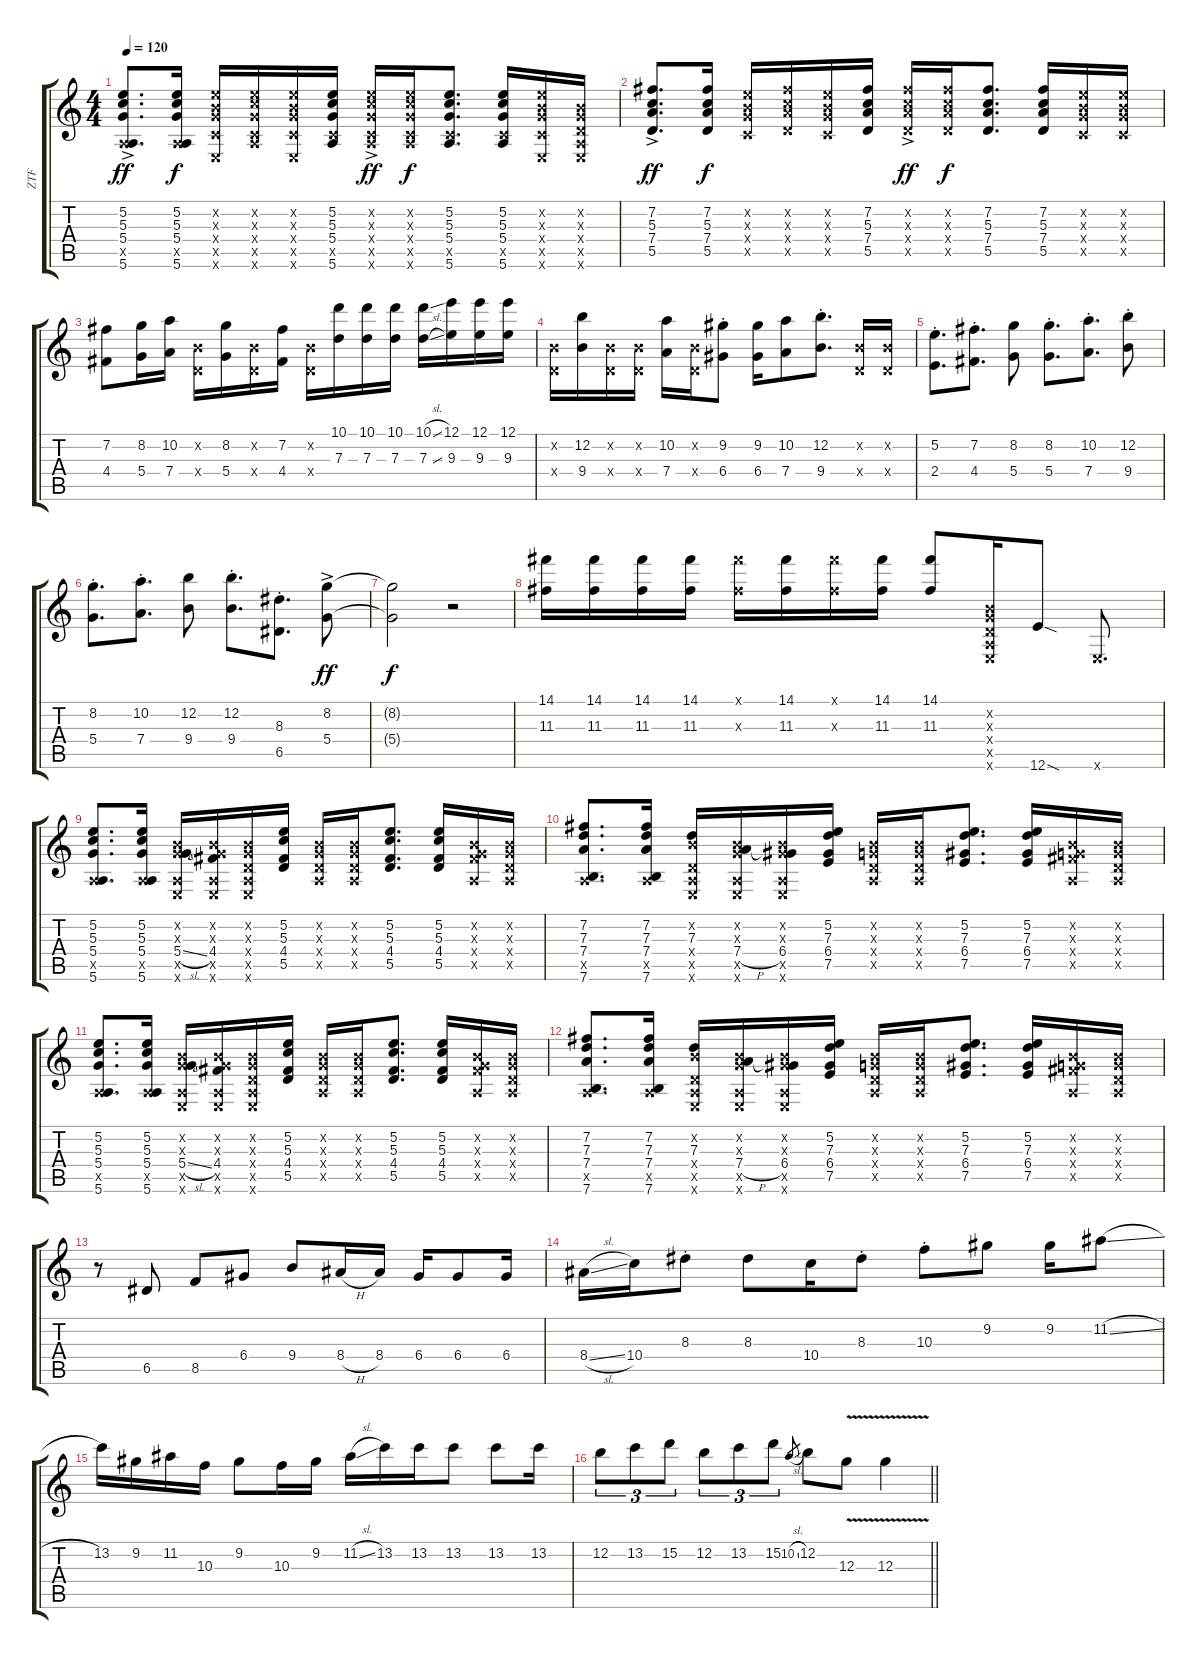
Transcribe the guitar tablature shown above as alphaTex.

\track ("ZTF" "ZTF") {instrument acousticguitarsteel}
\staff {score tabs}
\tuning (E4 B3 G3 D3 A2 E2) {hide}
\ts (4 4)
\tempo 120
\clef g2
\ks c
(5.2{ac} 5.3{ac} 5.4{ac} 0.5{ac x} 5.6{ac}).8{d dy ff volume 10} (5.2 5.3 5.4 0.5{x} 5.6).16{dy f} (5.2{x} 4.3{x} 5.4{x} 3.5{x} 0.6{x}).16 (5.2{x} 5.3{x} 5.4{x} 3.5{x} 5.6{x}).16 (5.2{x} 4.3{x} 5.4{x} 3.5{x} 0.6{x}).16 (5.2 5.3 5.4 3.5{x} 5.6).16 (5.2{ac x} 5.3{ac x} 5.4{ac x} 3.5{ac x} 5.6{ac x}).16{dy ff} (5.2{x} 5.3{x} 5.4{x} 3.5{x} 5.6{x}).16{dy f} (5.2 5.3 5.4 3.5{x} 5.6).8{d} (5.2 5.3 5.4 3.5{x} 5.6).16 (5.2{x} 4.3{x} 5.4{x} 3.5{x} 0.6{x}).16 (0.2{x} 0.3{x} 0.4{x} 0.5{x} 0.6{x}).16 |
(7.2{ac} 5.3{ac} 7.4{ac} 5.5{ac}).8{d dy ff} (7.2 5.3 7.4 5.5).16{dy f} (5.2{x} 4.3{x} 5.4{x} 3.5{x}).16 (7.2{x} 5.3{x} 7.4{x} 5.5{x}).16 (5.2{x} 4.3{x} 5.4{x} 3.5{x}).16 (7.2 5.3 7.4 5.5).16 (7.2{ac x} 5.3{ac x} 7.4{ac x} 5.5{ac x}).16{dy ff} (7.2{x} 5.3{x} 7.4{x} 5.5{x}).16{dy f} (7.2 5.3 7.4 5.5).8{d} (7.2 5.3 7.4 5.5).16 (5.2{x} 4.3{x} 5.4{x} 3.5{x}).16 (5.2{x} 4.3{x} 5.4{x} 3.5{x}).16 |
(7.2 4.4).8{volume 12} (8.2 5.4).16 (10.2 7.4).16 (0.2{x} 0.4{x}).16 (8.2 5.4).16 (0.2{x} 0.4{x}).16 (7.2 4.4).16 (0.2{x} 0.4{x}).16 (10.1 7.3).16 (10.1 7.3).16 (10.1 7.3).16 (10.1{sl} 7.3{sl}).16 (12.1 9.3).16 (12.1 9.3).16 (12.1 9.3).16 |
(0.2{x} 0.4{x}).16 (12.2 9.4).16 (0.2{x} 0.4{x}).16 (0.2{x} 0.4{x}).16 (10.2 7.4).16 (0.2{x} 0.4{x}).16 (9.2{st} 6.4{st}).8 (9.2 6.4).16 (10.2 7.4).8 (12.2{st} 9.4{st}).8{d} (0.2{x} 0.4{x}).16 (0.2{x} 0.4{x}).16 |
(5.2{st} 2.4{st}).8{d} (7.2{st} 4.4{st}).8{d} (8.2 5.4).8 (8.2{st} 5.4{st}).8{d} (10.2{st} 7.4{st}).8{d} (12.2{st} 9.4{st}).8 |
(8.2{st} 5.4{st}).8{d} (10.2{st} 7.4{st}).8{d} (12.2 9.4).8 (12.2{st} 9.4{st}).8{d} (8.3{st} 6.5{st}).8{d} (8.2{ac} 5.4).8{dy ff} |
(8.2{t} 5.4{t}).2{dy f} r.2 |
(14.1 11.3).16{instrument acousticguitarsteel} (14.1 11.3).16 (14.1 11.3).16 (14.1 11.3).16 (14.1{x} 11.3{x}).16 (14.1 11.3).16 (14.1{x} 11.3{x}).16 (14.1 11.3).16 (14.1 11.3).8 (0.2{x} 0.3{x} 0.4{x} 0.5{x} 0.6{x}).16 12.6{sod}.8 0.6{x}.8{d} |
(5.2 5.3 5.4 0.5{x} 5.6).8{d volume 10} (5.2 5.3 5.4 0.5{x} 5.6).16 (0.2{x} 0.3{x} 5.4{sl} 0.5{x} 0.6{x}).16 (0.2{x} 0.3{x} 4.4 0.5{x} 0.6{x}).16 (0.2{x} 0.3{x} 0.4{x} 0.5{x} 0.6{x}).16 (5.2 5.3 4.4 5.5).16 (0.2{x} 0.3{x} 0.4{x} 0.5{x}).16 (0.2{x} 0.3{x} 0.4{x} 0.5{x}).16 (5.2 5.3 4.4 5.5).8{d} (5.2 5.3 4.4 5.5).16 (0.2{x} 0.3{x} 4.4{x} 0.5{x}).16 (0.2{x} 0.3{x} 0.4{x} 0.5{x}).16 |
(7.2 7.3 7.4 0.5{x} 7.6).8{d} (7.2 7.3 7.4 0.5{x} 7.6).16 (0.2{x} 7.3 0.4{x} 0.5{x} 0.6{x}).16 (0.2{x} 0.3{x} 7.4{h} 0.5{x} 0.6{x}).16 (0.2{x} 0.3{x} 6.4 0.5{x} 0.6{x}).16 (5.2 7.3 6.4 7.5).16 (0.2{x} 0.3{x} 0.4{x} 0.5{x}).16 (0.2{x} 0.3{x} 0.4{x} 0.5{x}).16 (5.2 7.3 6.4 7.5).8{d} (5.2 7.3 6.4 7.5).16 (0.2{x} 0.3{x} 4.4{x} 0.5{x}).16 (0.2{x} 0.3{x} 0.4{x} 0.5{x}).16 |
(5.2 5.3 5.4 0.5{x} 5.6).8{d volume 10} (5.2 5.3 5.4 0.5{x} 5.6).16 (0.2{x} 0.3{x} 5.4{sl} 0.5{x} 0.6{x}).16 (0.2{x} 0.3{x} 4.4 0.5{x} 0.6{x}).16 (0.2{x} 0.3{x} 0.4{x} 0.5{x} 0.6{x}).16 (5.2 5.3 4.4 5.5).16 (0.2{x} 0.3{x} 0.4{x} 0.5{x}).16 (0.2{x} 0.3{x} 0.4{x} 0.5{x}).16 (5.2 5.3 4.4 5.5).8{d} (5.2 5.3 4.4 5.5).16 (0.2{x} 0.3{x} 4.4{x} 0.5{x}).16 (0.2{x} 0.3{x} 0.4{x} 0.5{x}).16 |
(7.2 7.3 7.4 0.5{x} 7.6).8{d} (7.2 7.3 7.4 0.5{x} 7.6).16 (0.2{x} 7.3 0.4{x} 0.5{x} 0.6{x}).16 (0.2{x} 0.3{x} 7.4{h} 0.5{x} 0.6{x}).16 (0.2{x} 0.3{x} 6.4 0.5{x} 0.6{x}).16 (5.2 7.3 6.4 7.5).16 (0.2{x} 0.3{x} 0.4{x} 0.5{x}).16 (0.2{x} 0.3{x} 0.4{x} 0.5{x}).16 (5.2 7.3 6.4 7.5).8{d} (5.2 7.3 6.4 7.5).16 (0.2{x} 0.3{x} 4.4{x} 0.5{x}).16 (0.2{x} 0.3{x} 0.4{x} 0.5{x}).16 |
r.8{volume 12} 6.5.8 8.5.8 6.4.8 9.4.8 8.4{h}.16 8.4.16 6.4.16 6.4.8 6.4.16 |
8.4{sl}.16 10.4.16 8.3{st}.8 8.3.8 10.4.16 8.3{st}.8 10.3{st}.8 9.2.8 9.2.16 11.2{sl}.8 |
13.2.16 9.2.16 11.2.16 10.3.16 9.2.8 10.3.16 9.2.16 11.2{sl}.16 13.2.16 13.2.16 13.2.8 13.2.8 13.2.16 |
\barLineRight lightlight
12.2.8{tu (3 2)} 13.2.8{tu (3 2)} 15.2.8{tu (3 2)} 12.2.8{tu (3 2)} 13.2.8{tu (3 2)} 15.2.8{tu (3 2)} 10.2{sl}.8{gr} 12.2.8 12.3{v}.8 12.3{v}.4
